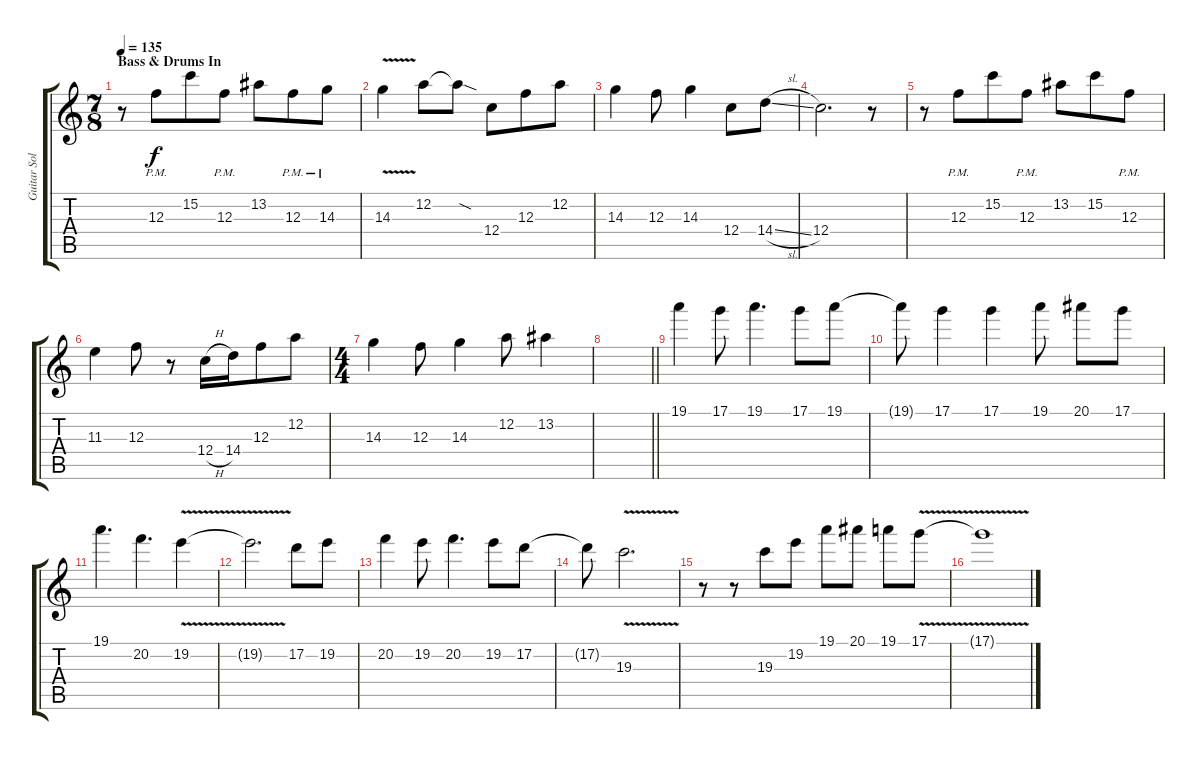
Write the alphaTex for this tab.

\track ("Guitar Solo" "Guitar Sol") {instrument overdrivenguitar}
\staff {score tabs}
\tuning (D4 A3 F3 C3 G2 D2) {hide}
\ts (7 8)
\section ("" "Bass & Drums In")
\tempo 135
\clef g2
\ks c
r.8{dy f} 12.3{pm}.8 15.2.8 12.3{pm}.8 13.2.8 12.3{pm}.8 14.3{pm}.8 |
14.3{v}.4 12.2.8 12.2{sod t}.8 12.4.8 12.3.8 12.2.8 |
14.3.4 12.3.8 14.3.4 12.4.8 14.4{sl}.8 |
12.4.2{d} r.8 |
r.8 12.3{pm}.8 15.2.8 12.3{pm}.8 13.2.8 15.2.8 12.3{pm}.8 |
11.3.4 12.3.8 r.8 12.4{h}.16 14.4.16 12.3.8 12.2.8 |
\ts (4 4)
14.3.4 12.3.8 14.3.4 12.2.8 13.2.4 |
\barLineRight lightlight
|
\section ("" "")
19.1.4 17.1.8 19.1.4{d} 17.1.8 19.1.8 |
19.1{t}.8 17.1.4 17.1.4 19.1.8 20.1.8 17.1.8 |
19.1.4{d} 20.2.4{d} 19.2{v}.4 |
19.2{t}.2{d} 17.2.8 19.2.8 |
20.2.4 19.2.8 20.2.4{d} 19.2.8 17.2.8 |
17.2{t}.8 19.3{v}.2{d} |
r.8 r.8 19.3.8 19.2.8 19.1.8 20.1.8 19.1.8 17.1{v}.8 |
17.1{t}.1
